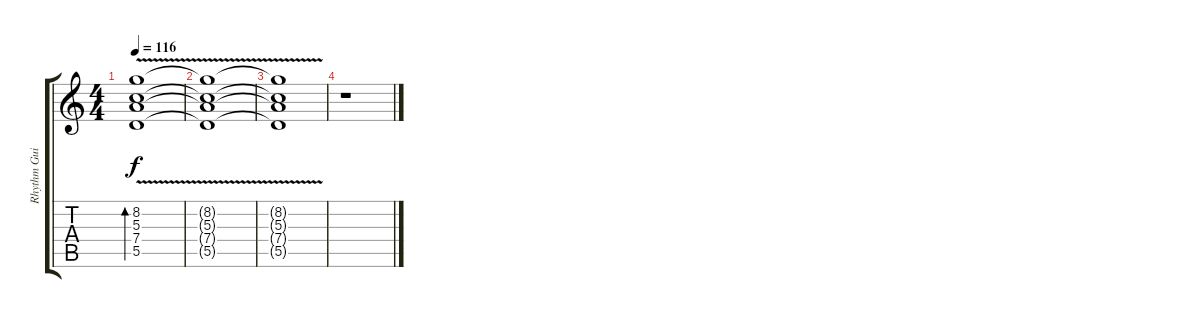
\track ("Rhythm Guitar 2" "Rhythm Gui") {instrument overdrivenguitar}
\staff {score tabs}
\tuning (E4 B3 G3 D3 A2 E2) {hide}
\ts (4 4)
\tempo 116
\clef g2
\ks c
(8.2{v} 5.3{v} 7.4{v} 5.5{v}).1{bd 480 dy f} |
(8.2{v t} 5.3{v t} 7.4{v t} 5.5{v t}).1 |
(8.2{v t} 5.3{v t} 7.4{v t} 5.5{v t}).1 |
r.1
